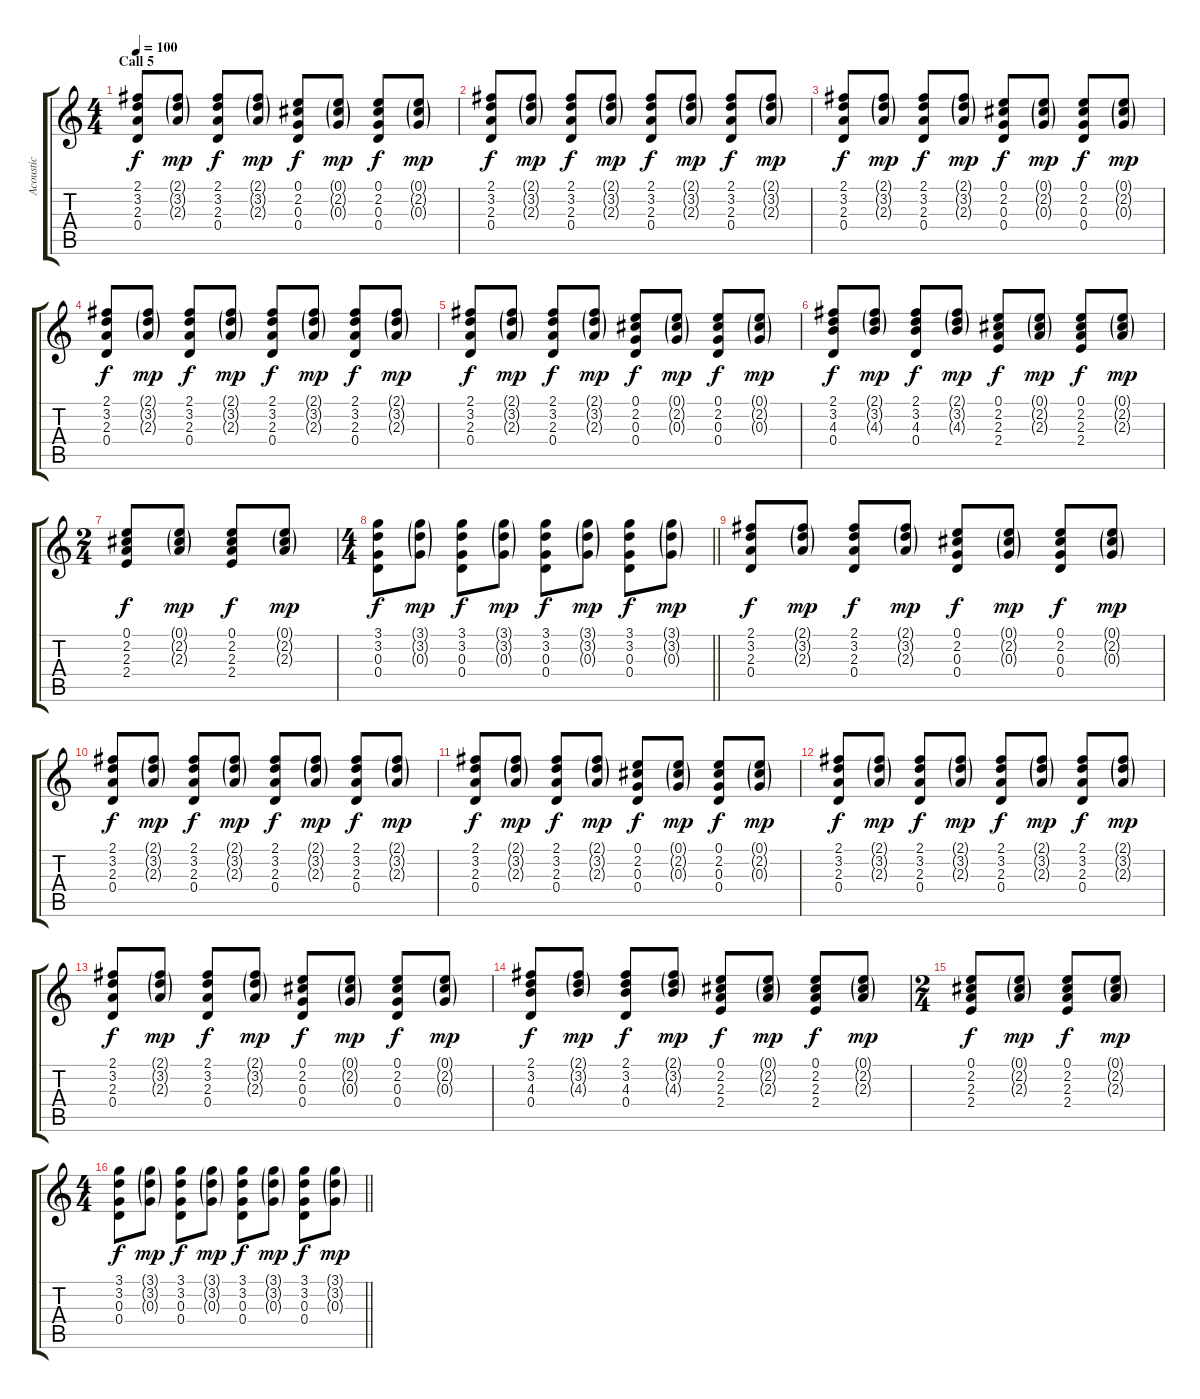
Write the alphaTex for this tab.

\track ("Acoustic" "Acoustic") {instrument acousticguitarsteel}
\staff {score tabs}
\tuning (E4 B3 G3 D3 A2 E2) {hide}
\ts (4 4)
\section ("" "Call 5")
\tempo 100
\clef g2
\ks c
(2.1 3.2 2.3 0.4).8{dy f} (2.1{g} 3.2{g} 2.3{g}).8{dy mp} (2.1 3.2 2.3 0.4).8{dy f} (2.1{g} 3.2{g} 2.3{g}).8{dy mp} (0.1 2.2 0.3 0.4).8{dy f} (0.1{g} 2.2{g} 0.3{g}).8{dy mp} (0.1 2.2 0.3 0.4).8{dy f} (0.1{g} 2.2{g} 0.3{g}).8{dy mp} |
(2.1 3.2 2.3 0.4).8{dy f} (2.1{g} 3.2{g} 2.3{g}).8{dy mp} (2.1 3.2 2.3 0.4).8{dy f} (2.1{g} 3.2{g} 2.3{g}).8{dy mp} (2.1 3.2 2.3 0.4).8{dy f} (2.1{g} 3.2{g} 2.3{g}).8{dy mp} (2.1 3.2 2.3 0.4).8{dy f} (2.1{g} 3.2{g} 2.3{g}).8{dy mp} |
(2.1 3.2 2.3 0.4).8{dy f} (2.1{g} 3.2{g} 2.3{g}).8{dy mp} (2.1 3.2 2.3 0.4).8{dy f} (2.1{g} 3.2{g} 2.3{g}).8{dy mp} (0.1 2.2 0.3 0.4).8{dy f} (0.1{g} 2.2{g} 0.3{g}).8{dy mp} (0.1 2.2 0.3 0.4).8{dy f} (0.1{g} 2.2{g} 0.3{g}).8{dy mp} |
(2.1 3.2 2.3 0.4).8{dy f} (2.1{g} 3.2{g} 2.3{g}).8{dy mp} (2.1 3.2 2.3 0.4).8{dy f} (2.1{g} 3.2{g} 2.3{g}).8{dy mp} (2.1 3.2 2.3 0.4).8{dy f} (2.1{g} 3.2{g} 2.3{g}).8{dy mp} (2.1 3.2 2.3 0.4).8{dy f} (2.1{g} 3.2{g} 2.3{g}).8{dy mp} |
(2.1 3.2 2.3 0.4).8{dy f} (2.1{g} 3.2{g} 2.3{g}).8{dy mp} (2.1 3.2 2.3 0.4).8{dy f} (2.1{g} 3.2{g} 2.3{g}).8{dy mp} (0.1 2.2 0.3 0.4).8{dy f} (0.1{g} 2.2{g} 0.3{g}).8{dy mp} (0.1 2.2 0.3 0.4).8{dy f} (0.1{g} 2.2{g} 0.3{g}).8{dy mp} |
(2.1 3.2 4.3 0.4).8{dy f} (2.1{g} 3.2{g} 4.3{g}).8{dy mp} (2.1 3.2 4.3 0.4).8{dy f} (2.1{g} 3.2{g} 4.3{g}).8{dy mp} (0.1 2.2 2.3 2.4).8{dy f} (0.1{g} 2.2{g} 2.3{g}).8{dy mp} (0.1 2.2 2.3 2.4).8{dy f} (0.1{g} 2.2{g} 2.3{g}).8{dy mp} |
\ts (2 4)
(0.1 2.2 2.3 2.4).8{dy f} (0.1{g} 2.2{g} 2.3{g}).8{dy mp} (0.1 2.2 2.3 2.4).8{dy f} (0.1{g} 2.2{g} 2.3{g}).8{dy mp} |
\ts (4 4)
\barLineRight lightlight
(3.1 3.2 0.3 0.4).8{dy f} (3.1{g} 3.2{g} 0.3{g}).8{dy mp} (3.1 3.2 0.3 0.4).8{dy f} (3.1{g} 3.2{g} 0.3{g}).8{dy mp} (3.1 3.2 0.3 0.4).8{dy f} (3.1{g} 3.2{g} 0.3{g}).8{dy mp} (3.1 3.2 0.3 0.4).8{dy f} (3.1{g} 3.2{g} 0.3{g}).8{dy mp} |
(2.1 3.2 2.3 0.4).8{dy f} (2.1{g} 3.2{g} 2.3{g}).8{dy mp} (2.1 3.2 2.3 0.4).8{dy f} (2.1{g} 3.2{g} 2.3{g}).8{dy mp} (0.1 2.2 0.3 0.4).8{dy f} (0.1{g} 2.2{g} 0.3{g}).8{dy mp} (0.1 2.2 0.3 0.4).8{dy f} (0.1{g} 2.2{g} 0.3{g}).8{dy mp} |
(2.1 3.2 2.3 0.4).8{dy f} (2.1{g} 3.2{g} 2.3{g}).8{dy mp} (2.1 3.2 2.3 0.4).8{dy f} (2.1{g} 3.2{g} 2.3{g}).8{dy mp} (2.1 3.2 2.3 0.4).8{dy f} (2.1{g} 3.2{g} 2.3{g}).8{dy mp} (2.1 3.2 2.3 0.4).8{dy f} (2.1{g} 3.2{g} 2.3{g}).8{dy mp} |
(2.1 3.2 2.3 0.4).8{dy f} (2.1{g} 3.2{g} 2.3{g}).8{dy mp} (2.1 3.2 2.3 0.4).8{dy f} (2.1{g} 3.2{g} 2.3{g}).8{dy mp} (0.1 2.2 0.3 0.4).8{dy f} (0.1{g} 2.2{g} 0.3{g}).8{dy mp} (0.1 2.2 0.3 0.4).8{dy f} (0.1{g} 2.2{g} 0.3{g}).8{dy mp} |
(2.1 3.2 2.3 0.4).8{dy f} (2.1{g} 3.2{g} 2.3{g}).8{dy mp} (2.1 3.2 2.3 0.4).8{dy f} (2.1{g} 3.2{g} 2.3{g}).8{dy mp} (2.1 3.2 2.3 0.4).8{dy f} (2.1{g} 3.2{g} 2.3{g}).8{dy mp} (2.1 3.2 2.3 0.4).8{dy f} (2.1{g} 3.2{g} 2.3{g}).8{dy mp} |
(2.1 3.2 2.3 0.4).8{dy f} (2.1{g} 3.2{g} 2.3{g}).8{dy mp} (2.1 3.2 2.3 0.4).8{dy f} (2.1{g} 3.2{g} 2.3{g}).8{dy mp} (0.1 2.2 0.3 0.4).8{dy f} (0.1{g} 2.2{g} 0.3{g}).8{dy mp} (0.1 2.2 0.3 0.4).8{dy f} (0.1{g} 2.2{g} 0.3{g}).8{dy mp} |
(2.1 3.2 4.3 0.4).8{dy f} (2.1{g} 3.2{g} 4.3{g}).8{dy mp} (2.1 3.2 4.3 0.4).8{dy f} (2.1{g} 3.2{g} 4.3{g}).8{dy mp} (0.1 2.2 2.3 2.4).8{dy f} (0.1{g} 2.2{g} 2.3{g}).8{dy mp} (0.1 2.2 2.3 2.4).8{dy f} (0.1{g} 2.2{g} 2.3{g}).8{dy mp} |
\ts (2 4)
(0.1 2.2 2.3 2.4).8{dy f} (0.1{g} 2.2{g} 2.3{g}).8{dy mp} (0.1 2.2 2.3 2.4).8{dy f} (0.1{g} 2.2{g} 2.3{g}).8{dy mp} |
\ts (4 4)
\barLineRight lightlight
(3.1 3.2 0.3 0.4).8{dy f} (3.1{g} 3.2{g} 0.3{g}).8{dy mp} (3.1 3.2 0.3 0.4).8{dy f} (3.1{g} 3.2{g} 0.3{g}).8{dy mp} (3.1 3.2 0.3 0.4).8{dy f} (3.1{g} 3.2{g} 0.3{g}).8{dy mp} (3.1 3.2 0.3 0.4).8{dy f} (3.1{g} 3.2{g} 0.3{g}).8{dy mp}
